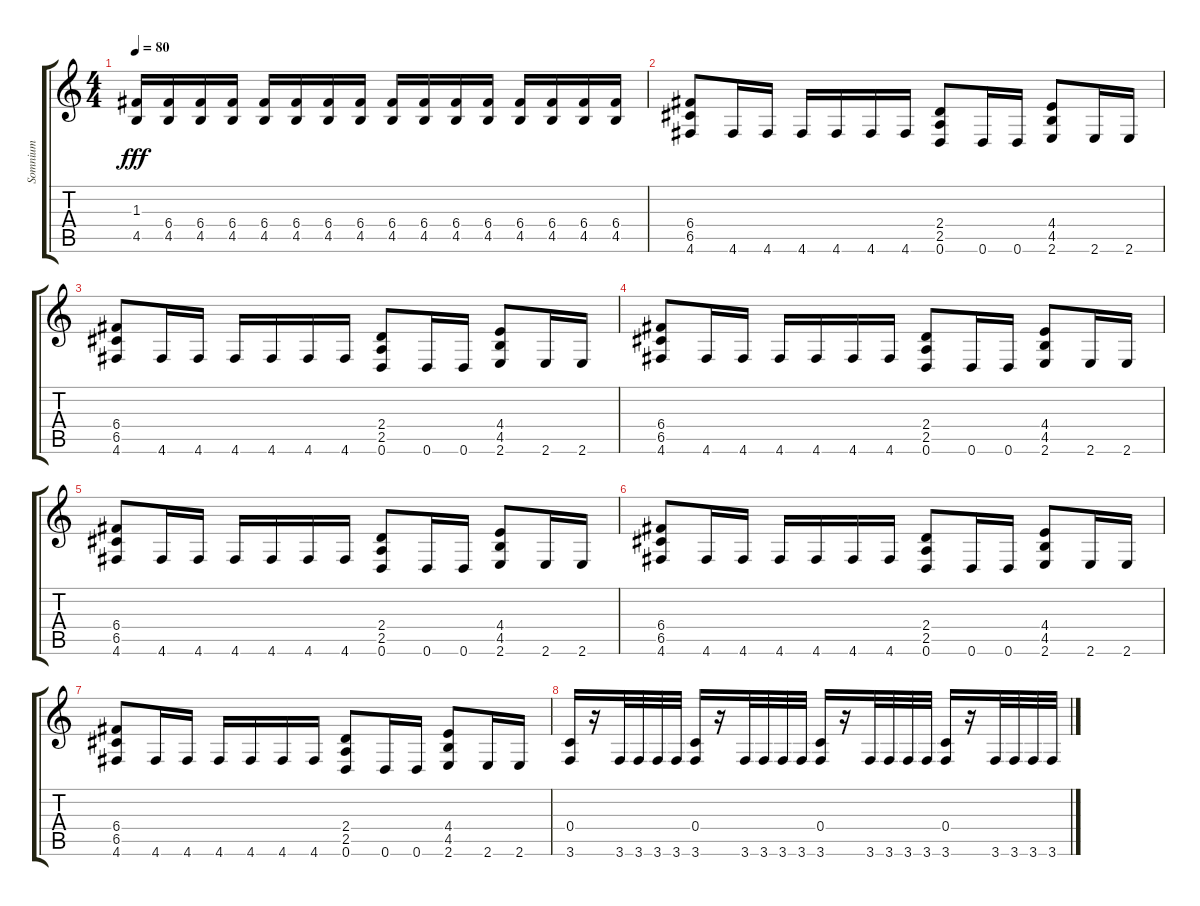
\track ("Somnium" "Somnium") {instrument distortionguitar}
\staff {score tabs}
\tuning (D4 A3 F3 C3 G2 D2) {hide}
\ts (4 4)
\tempo 80
\clef g2
\ks c
(1.3 4.5).16{dy fff} (6.4 4.5).16 (6.4 4.5).16 (6.4 4.5).16 (6.4 4.5).16 (6.4 4.5).16 (6.4 4.5).16 (6.4 4.5).16 (6.4 4.5).16 (6.4 4.5).16 (6.4 4.5).16 (6.4 4.5).16 (6.4 4.5).16 (6.4 4.5).16 (6.4 4.5).16 (6.4 4.5).16 |
(6.4 6.5 4.6).8 4.6.16 4.6.16 4.6.16 4.6.16 4.6.16 4.6.16 (2.4 2.5 0.6).8 0.6.16 0.6.16 (4.4 4.5 2.6).8 2.6.16 2.6.16 |
(6.4 6.5 4.6).8 4.6.16 4.6.16 4.6.16 4.6.16 4.6.16 4.6.16 (2.4 2.5 0.6).8 0.6.16 0.6.16 (4.4 4.5 2.6).8 2.6.16 2.6.16 |
(6.4 6.5 4.6).8 4.6.16 4.6.16 4.6.16 4.6.16 4.6.16 4.6.16 (2.4 2.5 0.6).8 0.6.16 0.6.16 (4.4 4.5 2.6).8 2.6.16 2.6.16 |
(6.4 6.5 4.6).8 4.6.16 4.6.16 4.6.16 4.6.16 4.6.16 4.6.16 (2.4 2.5 0.6).8 0.6.16 0.6.16 (4.4 4.5 2.6).8 2.6.16 2.6.16 |
(6.4 6.5 4.6).8 4.6.16 4.6.16 4.6.16 4.6.16 4.6.16 4.6.16 (2.4 2.5 0.6).8 0.6.16 0.6.16 (4.4 4.5 2.6).8 2.6.16 2.6.16 |
(6.4 6.5 4.6).8 4.6.16 4.6.16 4.6.16 4.6.16 4.6.16 4.6.16 (2.4 2.5 0.6).8 0.6.16 0.6.16 (4.4 4.5 2.6).8 2.6.16 2.6.16 |
(0.4 3.6).16 r.16 3.6.32 3.6.32 3.6.32 3.6.32 (0.4 3.6).16 r.16 3.6.32 3.6.32 3.6.32 3.6.32 (0.4 3.6).16 r.16 3.6.32 3.6.32 3.6.32 3.6.32 (0.4 3.6).16 r.16 3.6.32 3.6.32 3.6.32 3.6.32
